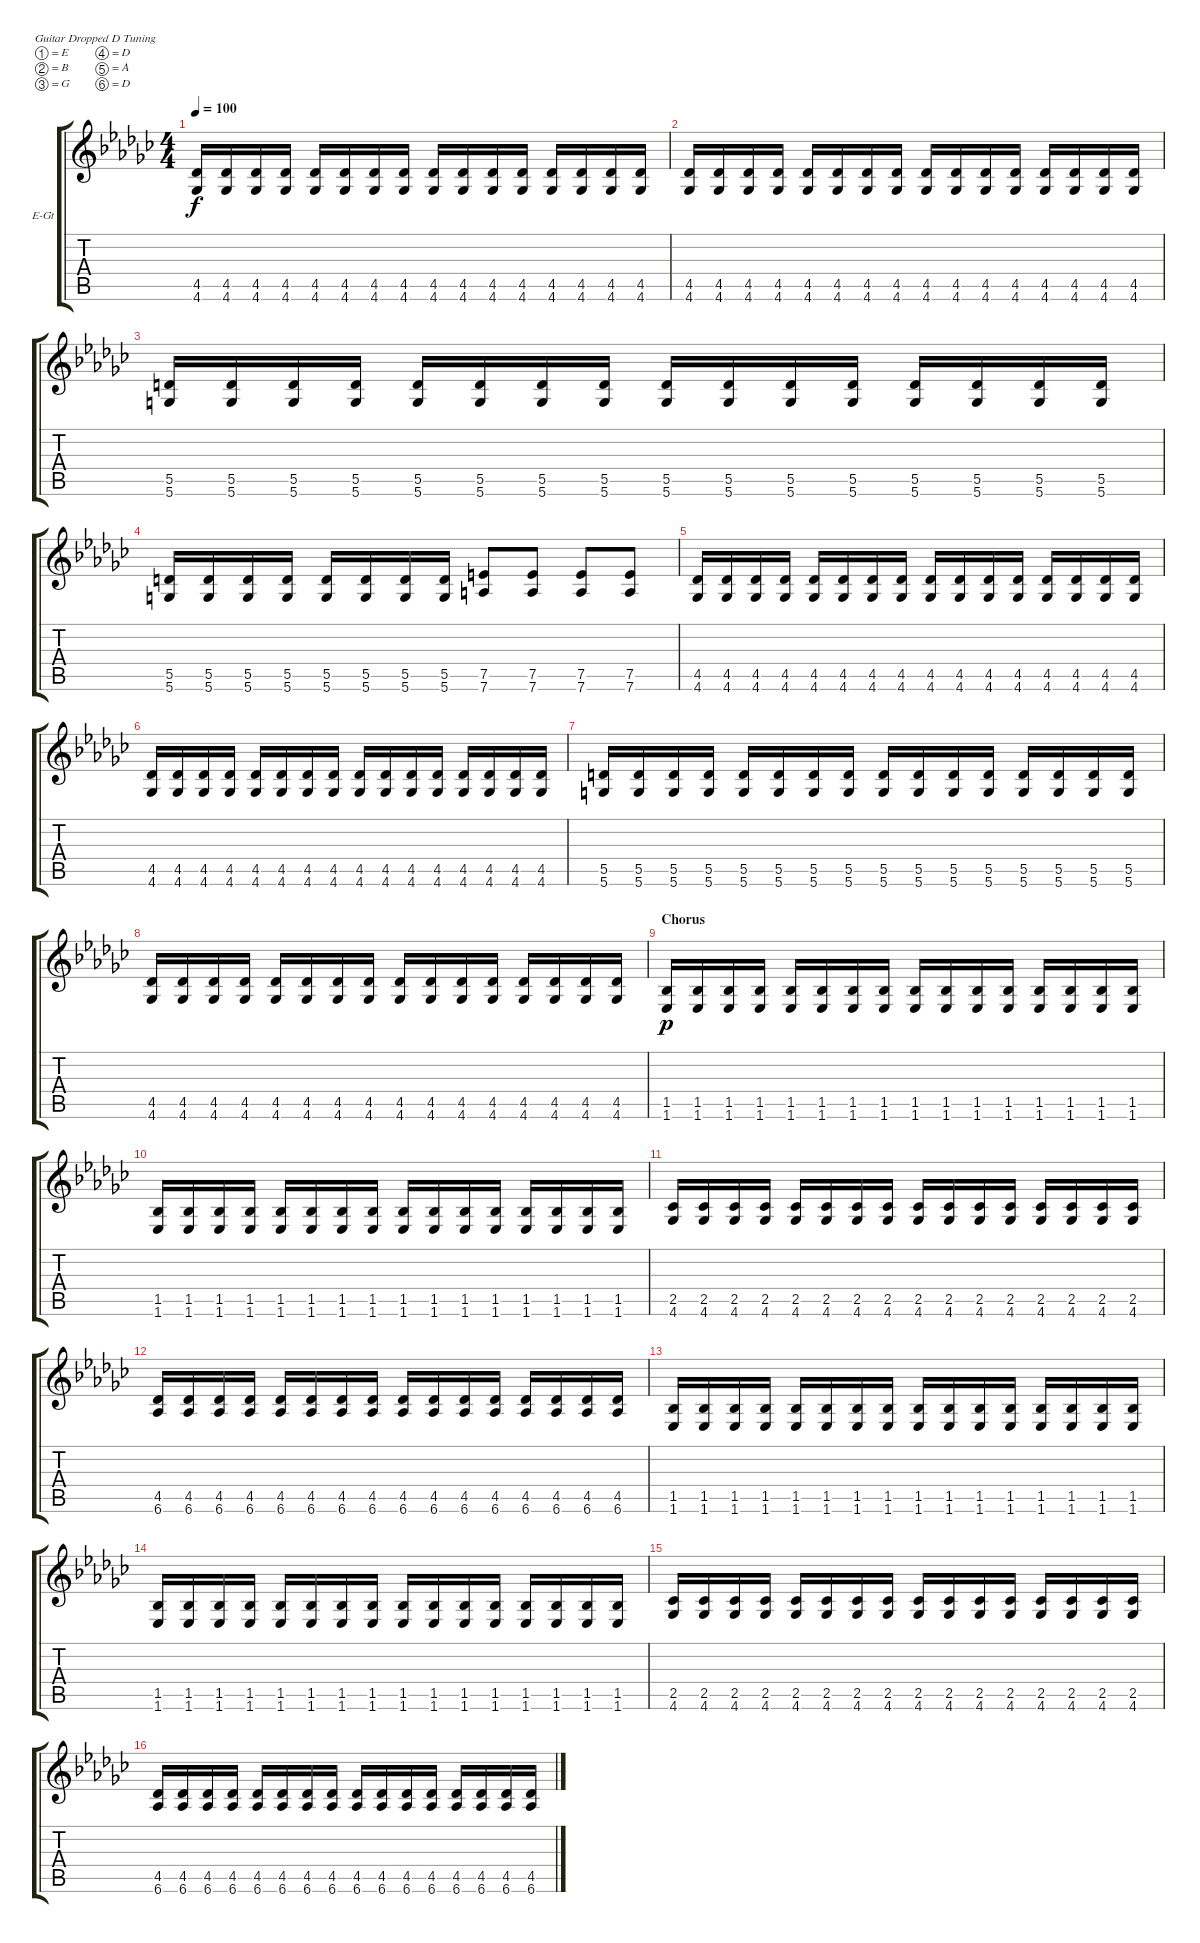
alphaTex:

\defaultSystemsLayout 4
\bracketExtendMode groupsimilarinstruments
\firstSystemTrackNameOrientation horizontal
\otherSystemsTrackNameOrientation horizontal
\track ("Electric Guitar" "E-Gt") {instrument distortionguitar}
\staff {score tabs}
\tuning (E4 B3 G3 D3 A2 D2)
\ts (4 4)
\tempo 100
\clef g2
\ks ebminor
(4.6 4.5).16{dy f} (4.6 4.5).16 (4.6 4.5).16 (4.6 4.5).16 (4.6 4.5).16 (4.6 4.5).16 (4.6 4.5).16 (4.6 4.5).16 (4.6 4.5).16 (4.6 4.5).16 (4.6 4.5).16 (4.6 4.5).16 (4.6 4.5).16 (4.6 4.5).16 (4.6 4.5).16 (4.6 4.5).16 |
(4.6 4.5).16 (4.6 4.5).16 (4.6 4.5).16 (4.6 4.5).16 (4.6 4.5).16 (4.6 4.5).16 (4.6 4.5).16 (4.6 4.5).16 (4.6 4.5).16 (4.6 4.5).16 (4.6 4.5).16 (4.6 4.5).16 (4.6 4.5).16 (4.6 4.5).16 (4.6 4.5).16 (4.6 4.5).16 |
(5.6 5.5).16 (5.6 5.5).16 (5.6 5.5).16 (5.6 5.5).16 (5.6 5.5).16 (5.6 5.5).16 (5.6 5.5).16 (5.6 5.5).16 (5.6 5.5).16 (5.6 5.5).16 (5.6 5.5).16 (5.6 5.5).16 (5.6 5.5).16 (5.6 5.5).16 (5.6 5.5).16 (5.6 5.5).16 |
(5.6 5.5).16 (5.6 5.5).16 (5.6 5.5).16 (5.6 5.5).16 (5.6 5.5).16 (5.6 5.5).16 (5.6 5.5).16 (5.6 5.5).16 (7.6 7.5).8 (7.6 7.5).8 (7.6 7.5).8 (7.6 7.5).8 |
(4.6 4.5).16 (4.6 4.5).16 (4.6 4.5).16 (4.6 4.5).16 (4.6 4.5).16 (4.6 4.5).16 (4.6 4.5).16 (4.6 4.5).16 (4.6 4.5).16 (4.6 4.5).16 (4.6 4.5).16 (4.6 4.5).16 (4.6 4.5).16 (4.6 4.5).16 (4.6 4.5).16 (4.6 4.5).16 |
(4.6 4.5).16 (4.6 4.5).16 (4.6 4.5).16 (4.6 4.5).16 (4.6 4.5).16 (4.6 4.5).16 (4.6 4.5).16 (4.6 4.5).16 (4.6 4.5).16 (4.6 4.5).16 (4.6 4.5).16 (4.6 4.5).16 (4.6 4.5).16 (4.6 4.5).16 (4.6 4.5).16 (4.6 4.5).16 |
(5.6 5.5).16 (5.6 5.5).16 (5.6 5.5).16 (5.6 5.5).16 (5.6 5.5).16 (5.6 5.5).16 (5.6 5.5).16 (5.6 5.5).16 (5.6 5.5).16 (5.6 5.5).16 (5.6 5.5).16 (5.6 5.5).16 (5.6 5.5).16 (5.6 5.5).16 (5.6 5.5).16 (5.6 5.5).16 |
(4.6 4.5).16 (4.6 4.5).16 (4.6 4.5).16 (4.6 4.5).16 (4.6 4.5).16 (4.6 4.5).16 (4.6 4.5).16 (4.6 4.5).16 (4.6 4.5).16 (4.6 4.5).16 (4.6 4.5).16 (4.6 4.5).16 (4.6 4.5).16 (4.6 4.5).16 (4.6 4.5).16 (4.6 4.5).16 |
\section ("" "Chorus")
(1.6 1.5).16{dy p} (1.6 1.5).16 (1.6 1.5).16 (1.6 1.5).16 (1.6 1.5).16 (1.6 1.5).16 (1.6 1.5).16 (1.6 1.5).16 (1.6 1.5).16 (1.6 1.5).16 (1.6 1.5).16 (1.6 1.5).16 (1.6 1.5).16 (1.6 1.5).16 (1.6 1.5).16 (1.6 1.5).16 |
(1.6 1.5).16 (1.6 1.5).16 (1.6 1.5).16 (1.6 1.5).16 (1.6 1.5).16 (1.6 1.5).16 (1.6 1.5).16 (1.6 1.5).16 (1.6 1.5).16 (1.6 1.5).16 (1.6 1.5).16 (1.6 1.5).16 (1.6 1.5).16 (1.6 1.5).16 (1.6 1.5).16 (1.6 1.5).16 |
(2.5 4.6).16 (2.5 4.6).16 (2.5 4.6).16 (2.5 4.6).16 (2.5 4.6).16 (2.5 4.6).16 (2.5 4.6).16 (2.5 4.6).16 (2.5 4.6).16 (2.5 4.6).16 (2.5 4.6).16 (2.5 4.6).16 (2.5 4.6).16 (2.5 4.6).16 (2.5 4.6).16 (2.5 4.6).16 |
(6.6 4.5).16 (6.6 4.5).16 (6.6 4.5).16 (6.6 4.5).16 (6.6 4.5).16 (6.6 4.5).16 (6.6 4.5).16 (6.6 4.5).16 (6.6 4.5).16 (6.6 4.5).16 (6.6 4.5).16 (6.6 4.5).16 (6.6 4.5).16 (6.6 4.5).16 (6.6 4.5).16 (6.6 4.5).16 |
(1.6 1.5).16 (1.6 1.5).16 (1.6 1.5).16 (1.6 1.5).16 (1.6 1.5).16 (1.6 1.5).16 (1.6 1.5).16 (1.6 1.5).16 (1.6 1.5).16 (1.6 1.5).16 (1.6 1.5).16 (1.6 1.5).16 (1.6 1.5).16 (1.6 1.5).16 (1.6 1.5).16 (1.6 1.5).16 |
(1.6 1.5).16 (1.6 1.5).16 (1.6 1.5).16 (1.6 1.5).16 (1.6 1.5).16 (1.6 1.5).16 (1.6 1.5).16 (1.6 1.5).16 (1.6 1.5).16 (1.6 1.5).16 (1.6 1.5).16 (1.6 1.5).16 (1.6 1.5).16 (1.6 1.5).16 (1.6 1.5).16 (1.6 1.5).16 |
(2.5 4.6).16 (2.5 4.6).16 (2.5 4.6).16 (2.5 4.6).16 (2.5 4.6).16 (2.5 4.6).16 (2.5 4.6).16 (2.5 4.6).16 (2.5 4.6).16 (2.5 4.6).16 (2.5 4.6).16 (2.5 4.6).16 (2.5 4.6).16 (2.5 4.6).16 (2.5 4.6).16 (2.5 4.6).16 |
(6.6 4.5).16 (6.6 4.5).16 (6.6 4.5).16 (6.6 4.5).16 (6.6 4.5).16 (6.6 4.5).16 (6.6 4.5).16 (6.6 4.5).16 (6.6 4.5).16 (6.6 4.5).16 (6.6 4.5).16 (6.6 4.5).16 (6.6 4.5).16 (6.6 4.5).16 (6.6 4.5).16 (6.6 4.5).16
